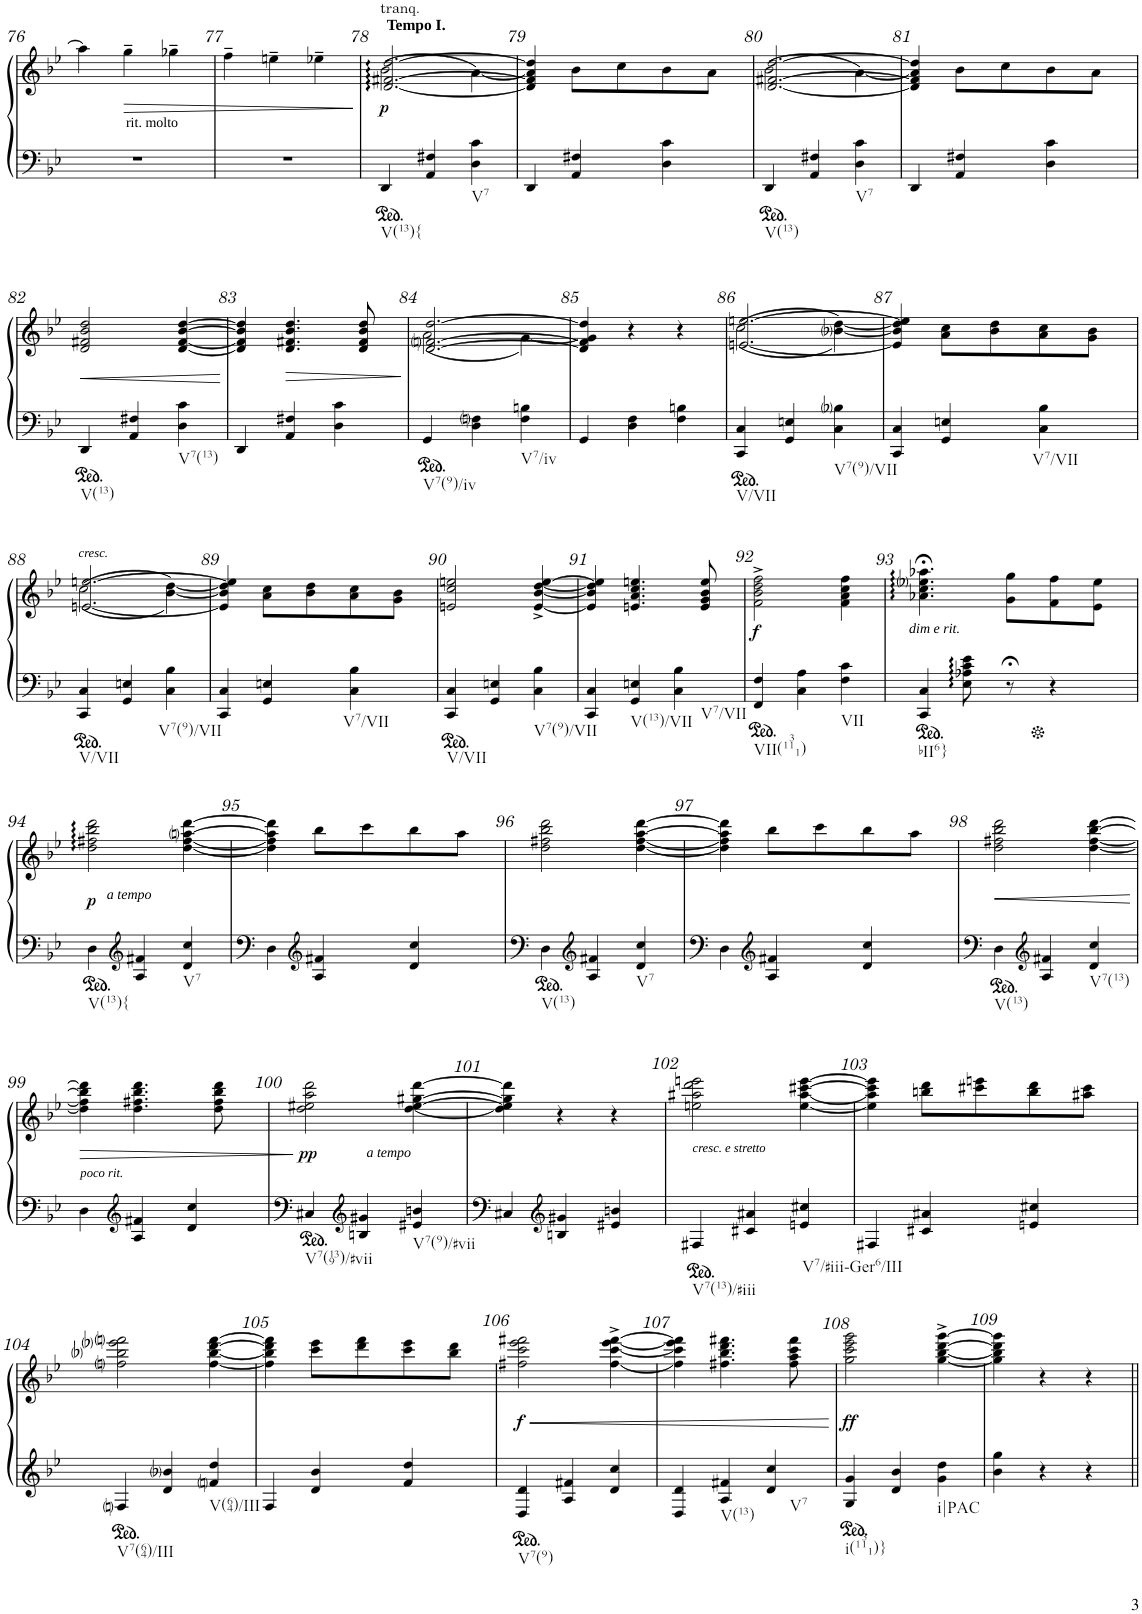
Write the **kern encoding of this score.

**kern	**kern	**dynam
*part1	*part1	*part1
*staff2	*staff1	*staff1/2
*I"Midi_1	*	*
!!LO:PB:g=z
*clefG2	*clefG2	*
*k[b-e-]	*k[b-e-]	*
*B-:	*B-:	*
*M3/4	*M3/4	*
=76	=76	=76
2.r	4aa-\]	.
!	!LO:TX:b:t=rit. molto	!
!	!	!LO:HP:b
.	4gg~\	>
.	4gg-X~\	.
=77	=77	=77
2.r	4ff~\	.
.	4een~\	.
.	4ee-X~\	.
.	.	]
=78	=78	=78
*	*^	*
!	!LO:TX:a:B:t=Tempo I.	!	!
!	!LO:TX:a:t=tranq.	!	!
!LO:TX:b:t=V(13){	!	!	!
!	!	!	!LO:DY:b
4DD/	[<2.d/ [2.f#X/ [2.dd/	(>2b-\	p
4AA/ 4F#X/	.	.	.
!LO:TX:b:t=V7	!	!	!
4D\ 4c\	.	[4a\)	.
*	*v	*v	*
=79	=79	=79
4DD/	4d/] 4f#/] 4a/] 4dd/]	.
4AA/ 4F#X/	8b-\L	.
.	8cc\	.
4D\ 4c\	8b-\	.
.	8a\J	.
=80	=80	=80
*	*^	*
!LO:TX:b:t=V(13)	!	!	!
4DD/	[<2.d/ [2.f#X/ [2.dd/	(>2b-\	.
4AA/ 4F#X/	.	.	.
!LO:TX:b:t=V7	!	!	!
4D\ 4c\	.	[4a\)	.
*	*v	*v	*
=81	=81	=81
4DD/	4d/] 4f#/] 4a/] 4dd/]	.
4AA/ 4F#X/	8b-\L	.
.	8cc\	.
4D\ 4c\	8b-\	.
.	8a\J	.
!!LO:LB:g=z
=82	=82	=82
!LO:TX:b:t=V(13)	!	!
!	!	!LO:HP:b
4DD/	2d/ 2f#X/ 2b-/ 2dd/	<
4AA/ 4F#X/	.	.
!LO:TX:b:t=V7(13)	!	!
4D\ 4c\	[4d/ [4f#/ [4b-/ [4dd/	.
.	.	[
=83	=83	=83
4DD/	4d/] 4f#/] 4b-/] 4dd/]	.
!	!	!LO:HP:b
4AA/ 4F#X/	4.d/ 4.f#X/ 4.b-/ 4.dd/	>
4D\ 4c\	.	.
.	8d/ 8f#/ 8b-/ 8dd/	.
.	.	]
=84	=84	=84
*	*^	*
!LO:TX:b:t=V7(9)/iv	!	!	!
4GG/	[2.d/ [2.fni/ [2.dd/	(<2a\	.
4D\ 4Fni\	.	.	.
!LO:TX:b:t=V7/iv	!	!	!
4F\ 4Bn\	.	[4g\)	.
*	*v	*v	*
=85	=85	=85
4GG/	4d/] 4f/] 4g/] 4dd/]	.
4D\ 4F\	4r	.
4F\ 4Bn\	4r	.
=86	=86	=86
*	*^	*
!LO:TX:b:t=V/VII	!	!	!
4CC/ 4C/	[<2.en/ [2.een/	(>(2cc\	.
4GG/ 4En/	.	.	.
!LO:TX:b:t=V7(9)/VII	!	!	!
4C\ 4B-i\	.	[4b-i\ [4dd\))	.
*	*v	*v	*
=87	=87	=87
4CC/ 4C/	4e/] 4b-/] 4dd/] 4ee/]	.
4GG/ 4En/	8a\ 8cc\L	.
.	8b-\ 8dd\	.
!LO:TX:b:t=V7/VII	!	!
4C\ 4B-\	8a\ 8cc\	.
.	8g\ 8b-\J	.
!!LO:LB:g=z
=88	=88	=88
*	*^	*
!	!LO:TX:a:i:t=cresc.	!	!
!LO:TX:b:t=V/VII	!	!	!
4CC/ 4C/	[<2.en/ [2.een/	(>(<2cc\	.
4GG/ 4En/	.	.	.
!LO:TX:b:t=V7(9)/VII	!	!	!
4C\ 4B-\	.	[4b-\ [4dd\))	.
*	*v	*v	*
=89	=89	=89
4CC/ 4C/	4e/] 4b-/] 4dd/] 4ee/]	.
4GG/ 4En/	8a\ 8cc\L	.
.	8b-\ 8dd\	.
!LO:TX:b:t=V7/VII	!	!
4C\ 4B-\	8a\ 8cc\	.
.	8g\ 8b-\J	.
=90	=90	=90
!LO:TX:b:t=V/VII	!	!
4CC/ 4C/	2en/ 2cc/ 2een/	.
4GG/ 4En/	.	.
!LO:TX:b:t=V7(9)/VII	!	!
4C\ 4B-\	[4e/^ [4b-/^ [4dd/^ [4ee/^	.
=91	=91	=91
4CC/ 4C/	4e/] 4b-/] 4dd/] 4ee/]	.
!LO:TX:b:t=V(13)/VII	!	!
4GG/ 4En/	4.en/ 4.a/ 4.cc/ 4.een/	.
!LO:TX:b:t=V7/VII	!	!
4C\ 4B-\	.	.
.	8e/ 8g/ 8b-/ 8ee/	.
=92	=92	=92
!LO:TX:b:t=VII(1311)	!	!
!	!	!LO:DY:b
4FF/ 4F/	2f\^ 2b-\^ 2dd\^ 2ff\^	f
4C\ 4A\	.	.
!LO:TX:b:t=VII	!	!
4F\ 4c\	4f\ 4a\ 4cc\ 4ff\	.
=93	=93	=93
!	!LO:TX:b:i:t=dim e rit.	!
!LO:TX:b:t=bII6}	!	!
4CC/ 4C/	4.a-X\;< 4.cc\;< 4.ee-i\;< 4.aa-X\;<	.
8E-\ 8A-X\ 8c\ 8e-\	.	.
8r;<	8g\ 8gg\L	.
4r	8f\ 8ff\	.
.	8e-\ 8ee-\J	.
!!LO:LB:g=z
=94	=94	=94
!	!LO:TX:b:i:t=a tempo	!
!LO:TX:b:t=V(13){	!	!
!	!	!LO:DY:b
4D\	2dd\ 2ff#X\ 2bb-\ 2ddd\	p
*clefG2	*	*
4A/ 4f#X/	.	.
!LO:TX:b:t=V7	!	!
4d/ 4cc/	[4dd\ [4ff#\ [4aani\ [4ddd\	.
=95	=95	=95
4D\	4dd\] 4ff#\] 4aa\] 4ddd\]	.
*clefG2	*	*
4A/ 4f#X/	8bb-\L	.
.	8ccc\	.
4d/ 4cc/	8bb-\	.
.	8aa\J	.
=96	=96	=96
!LO:TX:b:t=V(13)	!	!
4D\	2dd\ 2ff#X\ 2bb-\ 2ddd\	.
*clefG2	*	*
4A/ 4f#X/	.	.
!LO:TX:b:t=V7	!	!
4d/ 4cc/	[4dd\ [4ff#\ [4aa\ [4ddd\	.
=97	=97	=97
4D\	4dd\] 4ff#\] 4aa\] 4ddd\]	.
*clefG2	*	*
4A/ 4f#X/	8bb-\L	.
.	8ccc\	.
4d/ 4cc/	8bb-\	.
.	8aa\J	.
=98	=98	=98
!LO:TX:b:t=V(13)	!	!
!	!	!LO:HP:b
4D\	2dd\ 2ff#X\ 2bb-\ 2ddd\	<
*clefG2	*	*
4A/ 4f#X/	.	.
!LO:TX:b:t=V7(13)	!	!
4d/ 4cc/	[4dd\ [4ff#\ [4bb-\ [4ddd\	.
.	.	[
!!LO:LB:g=z
=99	=99	=99
!LO:TX:a:i:t=poco rit.	!	!
!	!	!LO:HP:b
4D\	4dd\] 4ff#\] 4bb-\] 4ddd\]	>
*clefG2	*	*
4A/ 4f#X/	4.dd\ 4.ff#X\ 4.bb-\ 4.ddd\	.
4d/ 4cc/	.	.
.	8dd\ 8ff#\ 8bb-\ 8ddd\	.
.	.	]
=100	=100	=100
!LO:TX:b:t=V7(139)/#vii	!	!
!	!	!LO:DY:b
4C#X/	2dd\ 2ee#X\ 2aa\ 2ddd\	pp
*clefG2	*	*
4Bn/ 4g#X/	.	.
!	!LO:TX:b:i:t=a tempo	!
!LO:TX:b:t=V7(9)/#vii	!	!
4e#X/ 4bn/	[4dd\ [4ee#\ [4gg#X\ [4ddd\	.
=101	=101	=101
4C#X/	4dd\] 4ee#\] 4gg#\] 4ddd\]	.
*clefG2	*	*
4Bn/ 4g#X/	4r	.
4e#X/ 4bn/	4r	.
=102	=102	=102
!	!LO:TX:b:i:t=cresc. e stretto	!
!LO:TX:b:t=V7(13)/#iii	!	!
4F#X/	2een\ 2aa#X\ 2ddd\ 2eeen\	.
4c#X/ 4a#X/	.	.
!LO:TX:b:t=V7/#iii-Ger6/III	!	!
4en/ 4cc#X/	[4ee\ [4aa#\ [4ccc#X\ [4eee\	.
=103	=103	=103
4F#X/	4ee\] 4aa#\] 4ccc#\] 4eee\]	.
4c#X/ 4a#X/	8bbn\ 8ddd\L	.
.	8ccc#X\ 8eeen\	.
4en/ 4cc#X/	8bb\ 8ddd\	.
.	8aa#X\ 8ccc#\J	.
!!LO:LB:g=z
=104	=104	=104
!LO:TX:b:t=V7(64)/III	!	!
4Fni/	2ffni\ 2bb-i\ 2eee-i\ 2fffni\	.
4d/ 4b-i/	.	.
!LO:TX:b:t=V(64)/III	!	!
4fni/ 4dd/	[4ff\ [4bb-\ [4ddd\ [4fff\	.
=105	=105	=105
4F/	4ff\] 4bb-\] 4ddd\] 4fff\]	.
4d/ 4b-/	8ccc\ 8eee-\L	.
.	8ddd\ 8fff\	.
4f/ 4dd/	8ccc\ 8eee-\	.
.	8bb-\ 8ddd\J	.
=106	=106	=106
!LO:TX:b:t=V7(9)	!	!
!	!	!LO:HP:b
!	!	!LO:DY:n=1:b
4D/ 4d/	2ff#X\ 2ccc\ 2eee-\ 2fff#X\	< f
4A/ 4f#X/	.	.
4d/ 4cc/	[4ff#\^ [4ccc\^ [4eee-\^ [4fff#\^	.
=107	=107	=107
4D/ 4d/	4ff#\] 4ccc\] 4eee-\] 4fff#\]	.
!LO:TX:b:t=V(13)	!	!
4A/ 4f#X/	4.ff#X\ 4.bb-\ 4.ddd\ 4.fff#X\	.
!LO:TX:b:t=V7	!	!
4d/ 4cc/	.	.
.	8ff#\ 8aa\ 8ccc\ 8fff#\	.
.	.	[
=108	=108	=108
!LO:TX:b:t=i(1311)}	!	!
!	!	!LO:DY:b
4G/ 4g/	2gg\ 2ccc\ 2eee-\ 2ggg\	ff
4d/ 4b-/	.	.
!LO:TX:b:t=i|PAC	!	!
4g\ 4dd\	[4gg\^ [4bb-\^ [4ddd\^ [4ggg\^	.
=109	=109	=109
4b-\ 4gg\	4gg\] 4bb-\] 4ddd\] 4ggg\]	.
4r	4r	.
4r	4r	.
=||	=||	=||
*-	*-	*-
